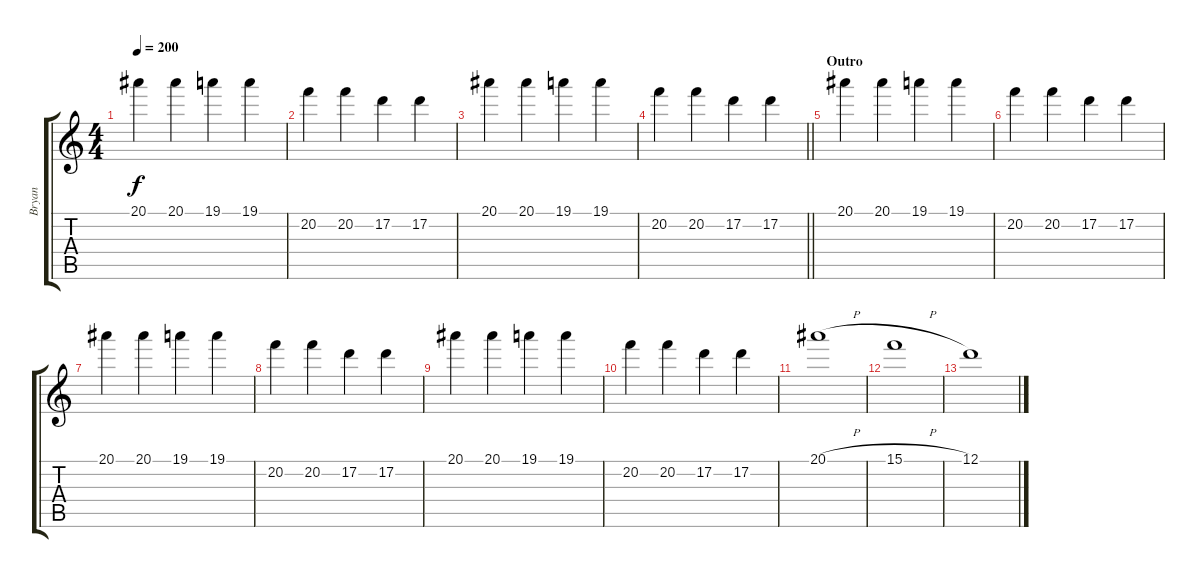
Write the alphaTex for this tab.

\track ("Bryan " "Bryan ") {instrument distortionguitar}
\staff {score tabs}
\tuning (D4 A3 F3 C3 G2 C2) {hide}
\ts (4 4)
\tempo 200
\clef g2
\ks c
20.1.4{dy f} 20.1.4 19.1.4 19.1.4 |
20.2.4 20.2.4 17.2.4 17.2.4 |
20.1.4 20.1.4 19.1.4 19.1.4 |
\barLineRight lightlight
20.2.4 20.2.4 17.2.4 17.2.4 |
\section ("" "Outro")
20.1.4 20.1.4 19.1.4 19.1.4 |
20.2.4 20.2.4 17.2.4 17.2.4 |
20.1.4 20.1.4 19.1.4 19.1.4 |
20.2.4 20.2.4 17.2.4 17.2.4 |
20.1.4 20.1.4 19.1.4 19.1.4 |
20.2.4 20.2.4 17.2.4 17.2.4 |
20.1{h}.1 |
15.1{h}.1{volume 12} |
12.1.1{volume 6}
